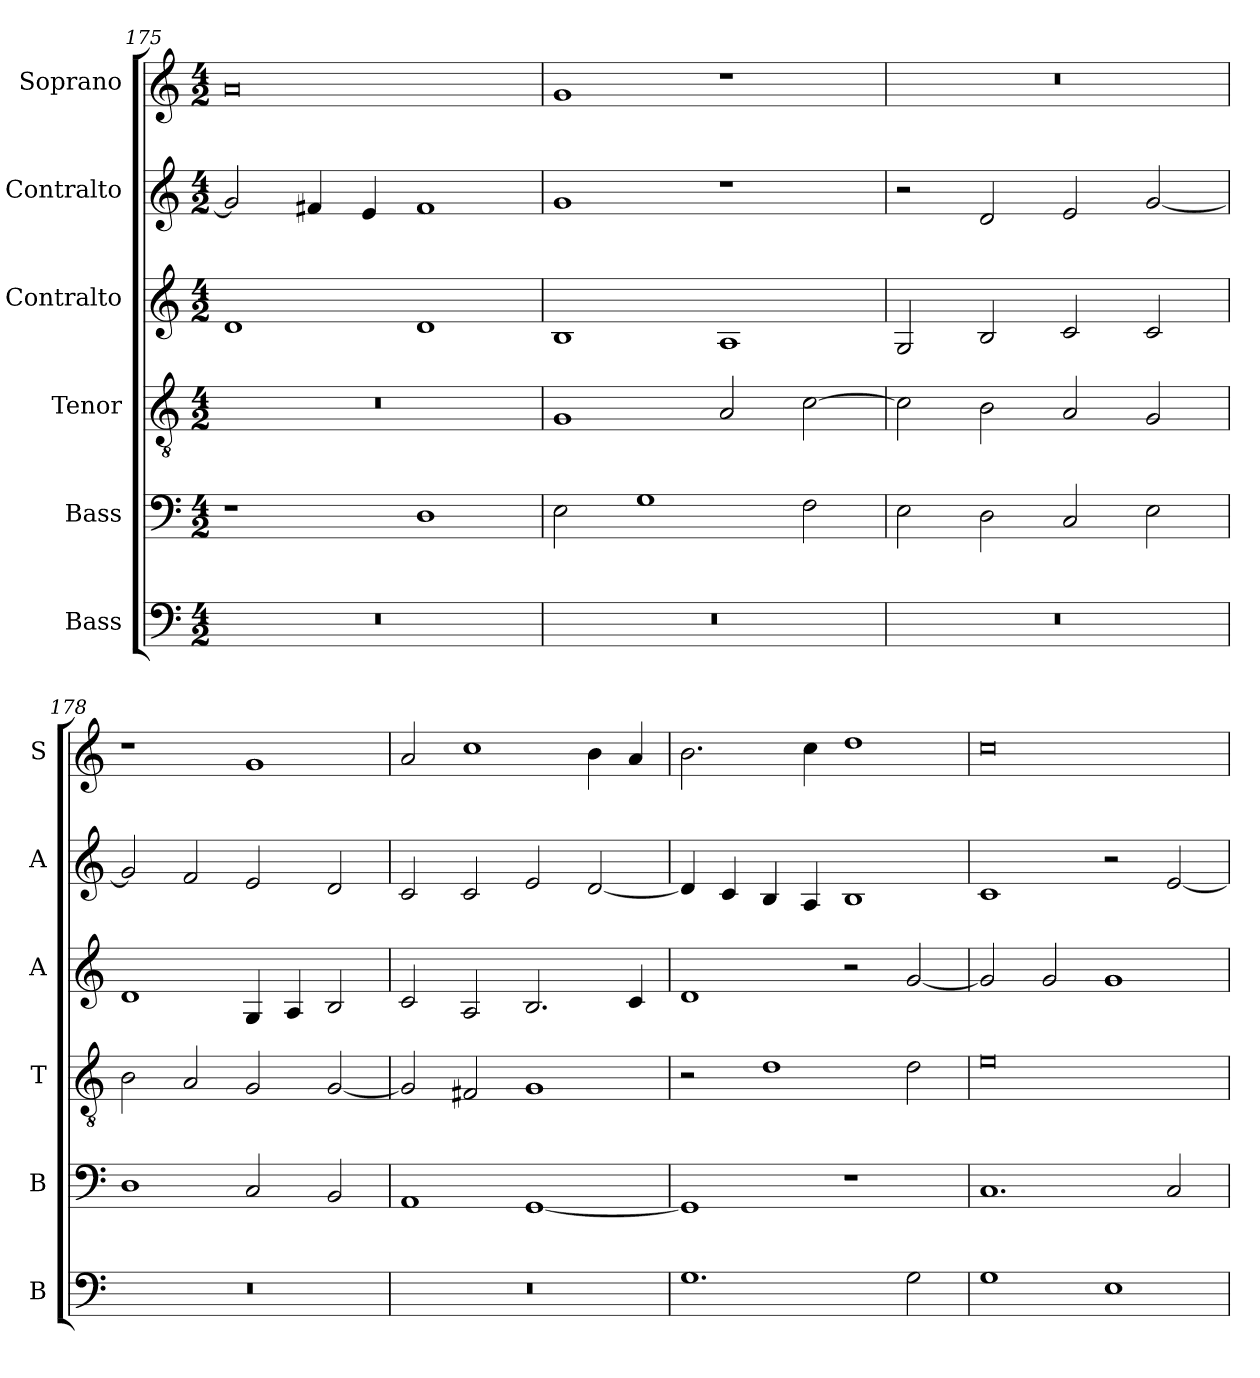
**kern	**kern	**kern	**kern	**kern	**kern
*part6	*part5	*part4	*part3	*part2	*part1
*staff6	*staff5	*staff4	*staff3	*staff2	*staff1
*I"Bass	*I"Bass	*I"Tenor	*I"Contralto	*I"Contralto	*I"Soprano
*I'B	*I'B	*I'T	*I'A	*I'A	*I'S
*clefF4	*clefF4	*clefGv2	*clefG2	*clefG2	*clefG2
*k[]	*k[]	*k[]	*k[]	*k[]	*k[]
*G:mix	*G:mix	*G:mix	*G:mix	*G:mix	*G:mix
*M4/2	*M4/2	*M4/2	*M4/2	*M4/2	*M4/2
=175	=175	=175	=175	=175	=175
0r	1r	0r	1d	2g]	0a
.	.	.	.	4f#X	.
.	.	.	.	4e	.
.	1D	.	1d	1f#	.
=176	=176	=176	=176	=176	=176
0r	2E	1G	1B	1g	1g
.	1G	.	.	.	.
.	.	2A	1A	1r	1r
.	2F	[2c	.	.	.
=177	=177	=177	=177	=177	=177
0r	2E	2c]	2G	2r	0r
.	2D	2B	2B	2d	.
.	2C	2A	2c	2e	.
.	2E	2G	2c	[2g	.
=178	=178	=178	=178	=178	=178
0r	1D	2B	1d	2g]	1r
.	.	2A	.	2f	.
.	2C	2G	4G	2e	1g
.	.	.	4A	.	.
.	2BB	[2G	2B	2d	.
=179	=179	=179	=179	=179	=179
0r	1AA	2G]	2c	2c	2a
.	.	2F#X	2A	2c	1cc
.	[1GG	1G	2.B	2e	.
.	.	.	.	[2d	4b
.	.	.	4c	.	4a
=180	=180	=180	=180	=180	=180
1.G	1GG]	2r	1d	4d]	2.b
.	.	.	.	4c	.
.	.	1d	.	4B	.
.	.	.	.	4A	4cc
.	1r	.	2r	1B	1dd
2G	.	2d	[2g	.	.
=181	=181	=181	=181	=181	=181
1G	1.C	0e	2g]	1c	0cc
.	.	.	2g	.	.
1E	.	.	1g	2r	.
.	2C	.	.	[2e	.
=	=	=	=	=	=
*-	*-	*-	*-	*-	*-
